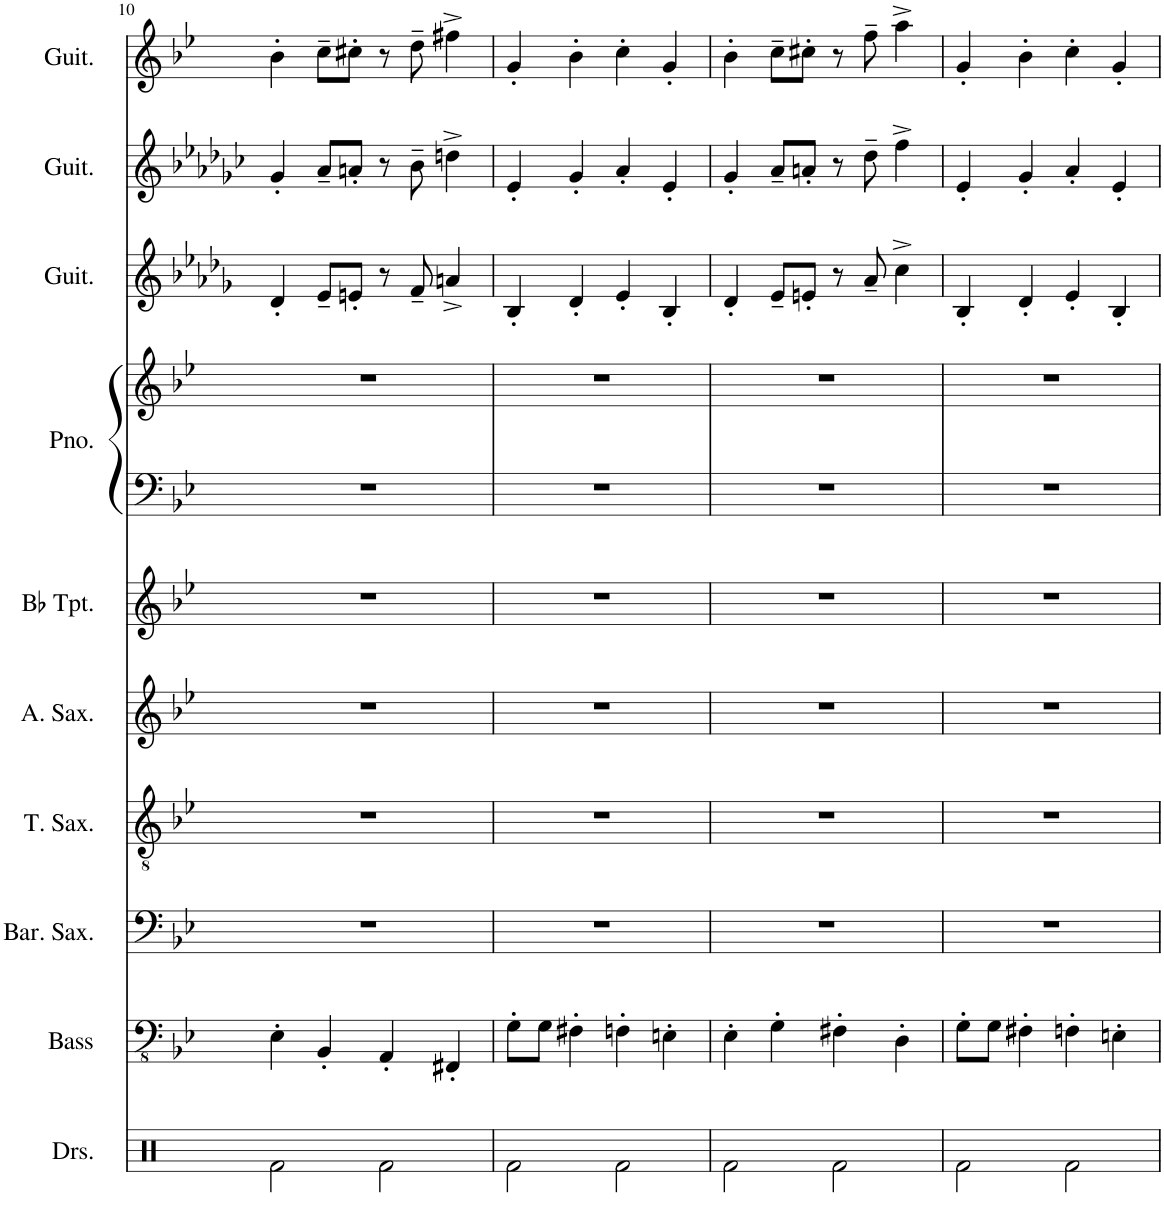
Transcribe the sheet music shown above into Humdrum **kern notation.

**kern	**kern	**kern	**kern	**kern	**kern	**kern	**kern	**kern	**kern	**kern
*part10	*part9	*part8	*part7	*part6	*part5	*part4	*part4	*part3	*part2	*part1
*staff11	*staff10	*staff9	*staff8	*staff7	*staff6	*staff5	*staff4	*staff3	*staff2	*staff1
*I"Drumset	*I"Acoustic Bass	*I"Baritone Saxophone	*I"Tenor Saxophone	*I"Alto Saxophone	*I"Bb Trumpet	*I"Piano	*	*I"Acoustic Guitar	*I"Acoustic Guitar	*I"Acoustic Guitar
*I'Drs.	*I'Bass	*I'Bar. Sax.	*I'T. Sax.	*I'A. Sax.	*I'Bb Tpt.	*I'Pno.	*	*I'Guit.	*I'Guit.	*I'Guit.
!!LO:PB:g=z
*clefX	*clefFv4	*clefF4	*clefGv2	*clefG2	*clefG2	*clefF4	*clefG2	*clefG2	*clefG2	*clefG2
*	*	*ITrd12c21	*ITrd8c14	*ITrd5c9	*ITrd1c2	*	*	*	*	*
*k[]	*k[b-e-]	*k[b-e-]	*k[b-e-]	*k[b-e-]	*k[b-e-]	*k[b-e-]	*k[b-e-]	*k[b-e-a-d-g-]	*k[b-e-a-d-g-c-]	*k[b-e-]
*M4/4	*M4/4	*M4/4	*M4/4	*M4/4	*M4/4	*M4/4	*M4/4	*M4/4	*M4/4	*M4/4
=10	=10	=10	=10	=10	=10	=10	=10	=10	=10	=10
2Rf\	4EE-'\	1r	1r	1r	1r	1r	1r	4d-'/	4g-'/	4b-'\
.	4BBB-'/	.	.	.	.	.	.	8e-~/L	8a-~/L	8cc~\L
.	.	.	.	.	.	.	.	8en'/J	8an'/J	8cc#X'\J
2Rf\	4AAA'/	.	.	.	.	.	.	8r	8r	8r
.	.	.	.	.	.	.	.	8f~/	8b-~\	8dd~\
.	4FFF#X'/	.	.	.	.	.	.	4an^/	4ddn^\	4ff#X^\
=11	=11	=11	=11	=11	=11	=11	=11	=11	=11	=11
2Rf\	8GG'\L	1r	1r	1r	1r	1r	1r	4B-'/	4e-'/	4g'/
.	8GG\J	.	.	.	.	.	.	.	.	.
.	4FF#X'\	.	.	.	.	.	.	4d-'/	4g-'/	4b-'\
2Rf\	4FFn'\	.	.	.	.	.	.	4e-'/	4a-'/	4cc'\
.	4EEn'\	.	.	.	.	.	.	4B-'/	4e-'/	4g'/
=12	=12	=12	=12	=12	=12	=12	=12	=12	=12	=12
2Rf\	4EE-'\	1r	1r	1r	1r	1r	1r	4d-'/	4g-'/	4b-'\
.	4GG'\	.	.	.	.	.	.	8e-~/L	8a-~/L	8cc~\L
.	.	.	.	.	.	.	.	8en'/J	8an'/J	8cc#X'\J
2Rf\	4FF#X'\	.	.	.	.	.	.	8r	8r	8r
.	.	.	.	.	.	.	.	8a-~/	8dd-~\	8ff~\
.	4DD'\	.	.	.	.	.	.	4cc^\	4ff^\	4aa^\
=13	=13	=13	=13	=13	=13	=13	=13	=13	=13	=13
2Rf\	8GG'\L	1r	1r	1r	1r	1r	1r	4B-'/	4e-'/	4g'/
.	8GG\J	.	.	.	.	.	.	.	.	.
.	4FF#X'\	.	.	.	.	.	.	4d-'/	4g-'/	4b-'\
2Rf\	4FFn'\	.	.	.	.	.	.	4e-'/	4a-'/	4cc'\
.	4EEn'\	.	.	.	.	.	.	4B-'/	4e-'/	4g'/
=	=	=	=	=	=	=	=	=	=	=
*-	*-	*-	*-	*-	*-	*-	*-	*-	*-	*-
